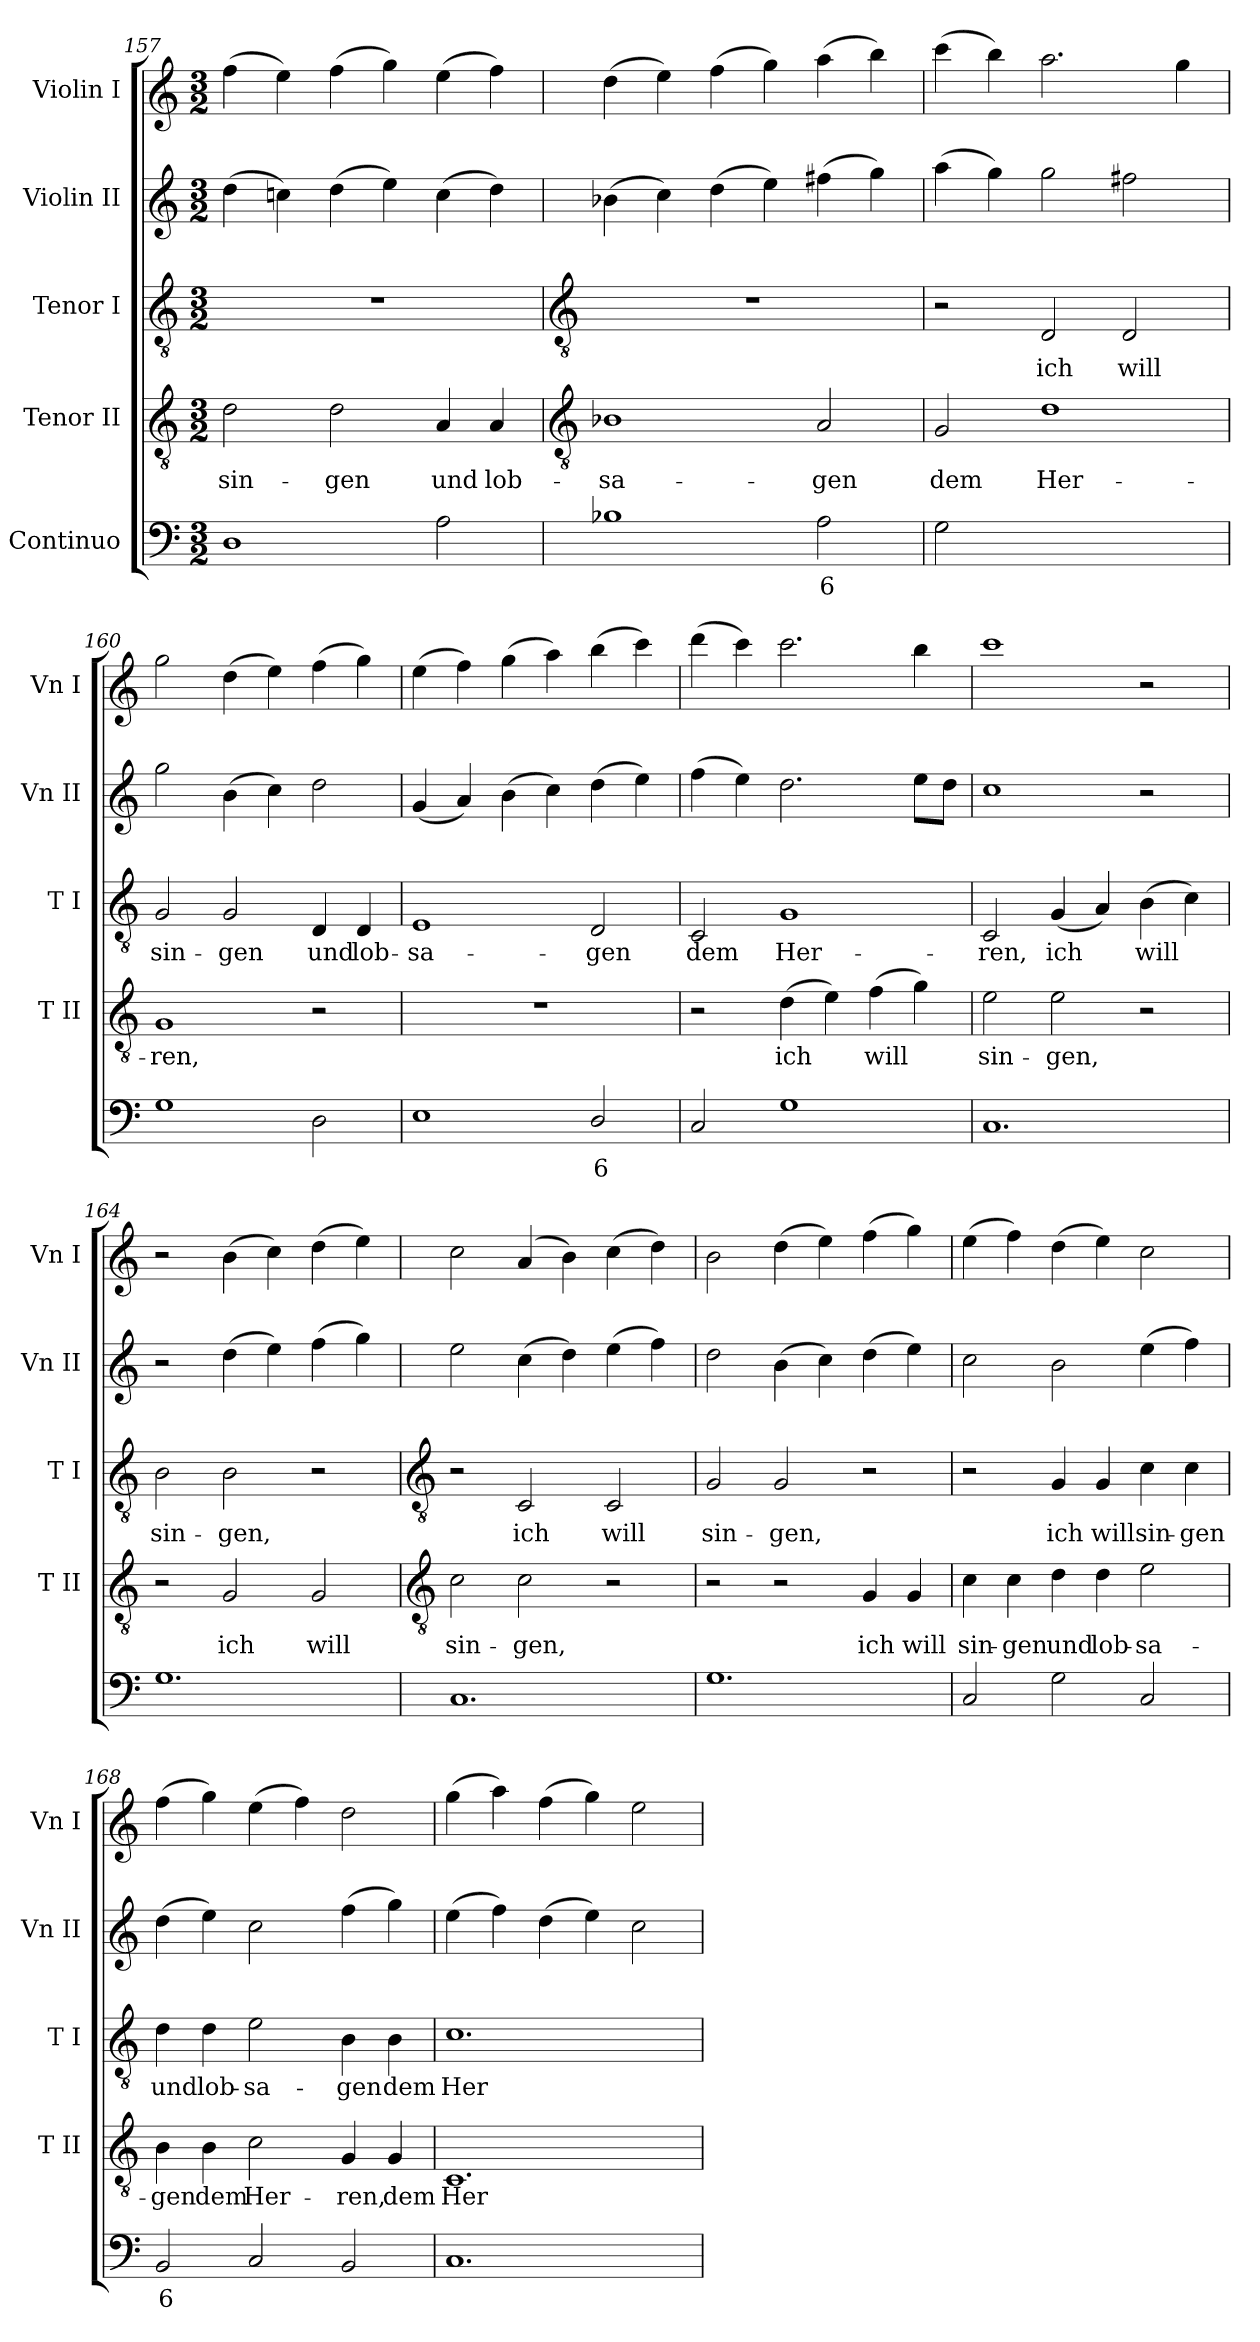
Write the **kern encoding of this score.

**kern	**text	**kern	**text	**kern	**text	**kern	**kern
*part5	*part5	*part4	*part4	*part3	*part3	*part2	*part1
*staff5	*staff5	*staff4	*staff4	*staff3	*staff3	*staff2	*staff1
*I"Continuo	*	*I"Tenor II	*	*I"Tenor I	*	*I"Violin II	*I"Violin I
*	*	*I'T II	*	*I'T I	*	*I'Vn II	*I'Vn I
*clefF4	*	*clefGv2	*	*clefGv2	*	*clefG2	*clefG2
*k[]	*	*k[]	*	*k[]	*	*k[]	*k[]
*C:	*	*C:	*	*C:	*	*C:	*C:
*M3/2	*	*M3/2	*	*M3/2	*	*M3/2	*M3/2
=157	=157	=157	=157	=157	=157	=157	=157
!	!	!	!LO:LY:b	!LO:N:vis=1	!	!	!
1D	.	2d	sin-	1.r	.	(>4dd	(>4ff
.	.	.	.	.	.	4ccn)	4ee)
!	!	!	!LO:LY:b	!	!	!	!
.	.	2d	-gen	.	.	(>4dd	(>4ff
.	.	.	.	.	.	4ee)	4gg)
!	!	!	!LO:LY:b	!	!	!	!
2A	.	4A	und	.	.	(>4cc	(>4ee
!	!	!	!LO:LY:b	!	!	!	!
.	.	4A	lob-	.	.	4dd)	4ff)
!!LO:LB:g=z
=158	=158	=158	=158	=158	=158	=158	=158
*	*	*clefGv2	*	*clefGv2	*	*	*
!	!	!	!LO:LY:b	!LO:N:vis=1	!	!	!
1B-X	.	1B-X	-sa-	1.r	.	(>4b-X	(>4dd
.	.	.	.	.	.	4cc)	4ee)
.	.	.	.	.	.	(>4dd	(>4ff
.	.	.	.	.	.	4ee)	4gg)
!	!LO:LY:b	!	!LO:LY:b	!	!	!	!
2A	6	2A	-gen	.	.	(>4ff#X	(>4aa
.	.	.	.	.	.	4gg)	4bb)
=159	=159	=159	=159	=159	=159	=159	=159
!	!	!	!LO:LY:b	!	!	!	!
2G	.	2G	dem	2r	.	(>4aa	(>4ccc
.	.	.	.	.	.	4gg)	4bb)
!	!LO:LY:b	!	!LO:LY:b	!	!LO:LY:b	!	!
[2Dyy	4	1d	Her-	2D	ich	2gg	2.aa
!	!	!	!	!	!LO:LY:b	!	!
2Dyy]	.	.	.	2D	will	2ff#X	.
.	.	.	.	.	.	.	4gg
=160	=160	=160	=160	=160	=160	=160	=160
!	!	!	!LO:LY:b	!	!LO:LY:b	!	!
1G	.	1G	-ren,	2G	sin-	2gg	2gg
!	!	!	!	!	!LO:LY:b	!	!
.	.	.	.	2G	-gen	(>4b	(>4dd
.	.	.	.	.	.	4cc)	4ee)
!	!	!	!	!	!LO:LY:b	!	!
2D	.	2r	.	4D	und	2dd	(>4ff
!	!	!	!	!	!LO:LY:b	!	!
.	.	.	.	4D	lob-	.	4gg)
=161	=161	=161	=161	=161	=161	=161	=161
!	!	!LO:N:vis=1	!	!	!LO:LY:b	!	!
1E	.	1.r	.	1E	-sa-	(<4g	(>4ee
.	.	.	.	.	.	4a)	4ff)
.	.	.	.	.	.	(>4b	(>4gg
.	.	.	.	.	.	4cc)	4aa)
!	!LO:LY:b	!	!	!	!LO:LY:b	!	!
2D/	6	.	.	2D	-gen	(>4dd	(>4bb
.	.	.	.	.	.	4ee)	4ccc)
=162	=162	=162	=162	=162	=162	=162	=162
!	!	!	!	!	!LO:LY:b	!	!
2C	.	2r	.	2C	dem	(>4ff	(>4ddd
.	.	.	.	.	.	4ee)	4ccc)
!	!	!	!LO:LY:b	!	!LO:LY:b	!	!
1G	.	(>4d	ich	1G	Her-	2.dd	2.ccc
.	.	4e)	.	.	.	.	.
!	!	!	!LO:LY:b	!	!	!	!
.	.	(>4f	will	.	.	.	.
.	.	4g)	.	.	.	8eeL	4bb
.	.	.	.	.	.	8ddJ	.
=163	=163	=163	=163	=163	=163	=163	=163
!	!	!	!LO:LY:b	!	!LO:LY:b	!	!
1.C	.	2e	sin-	2C	-ren,	1cc	1ccc
!	!	!	!LO:LY:b	!	!LO:LY:b	!	!
.	.	2e	-gen,	(<4G	ich	.	.
.	.	.	.	4A)	.	.	.
!	!	!	!	!	!LO:LY:b	!	!
.	.	2r	.	(>4B	will	2r	2r
.	.	.	.	4c)	.	.	.
=164	=164	=164	=164	=164	=164	=164	=164
!	!	!	!	!	!LO:LY:b	!	!
1.G	.	2r	.	2B	sin-	2r	2r
!	!	!	!LO:LY:b	!	!LO:LY:b	!	!
.	.	2G	ich	2B	-gen,	(>4dd	(>4b
.	.	.	.	.	.	4ee)	4cc)
!	!	!	!LO:LY:b	!	!	!	!
.	.	2G	will	2r	.	(>4ff	(>4dd
.	.	.	.	.	.	4gg)	4ee)
!!LO:LB:g=z
=165	=165	=165	=165	=165	=165	=165	=165
*	*	*clefGv2	*	*clefGv2	*	*	*
!	!	!	!LO:LY:b	!	!	!	!
1.C	.	2c	sin-	2r	.	2ee	2cc
!	!	!	!LO:LY:b	!	!LO:LY:b	!	!
.	.	2c	-gen,	2C	ich	(>4cc	(<4a
.	.	.	.	.	.	4dd)	4b)
!	!	!	!	!	!LO:LY:b	!	!
.	.	2r	.	2C	will	(>4ee	(>4cc
.	.	.	.	.	.	4ff)	4dd)
=166	=166	=166	=166	=166	=166	=166	=166
!	!	!	!	!	!LO:LY:b	!	!
1.G	.	2r	.	2G	sin-	2dd	2b
!	!	!	!	!	!LO:LY:b	!	!
.	.	2r	.	2G	-gen,	(>4b	(>4dd
.	.	.	.	.	.	4cc)	4ee)
!	!	!	!LO:LY:b	!	!	!	!
.	.	4G	ich	2r	.	(>4dd	(>4ff
!	!	!	!LO:LY:b	!	!	!	!
.	.	4G	will	.	.	4ee)	4gg)
=167	=167	=167	=167	=167	=167	=167	=167
!	!	!	!LO:LY:b	!	!	!	!
2C	.	4c	sin-	2r	.	2cc	(>4ee
!	!	!	!LO:LY:b	!	!	!	!
.	.	4c	-gen	.	.	.	4ff)
!	!	!	!LO:LY:b	!	!LO:LY:b	!	!
2G	.	4d	und	4G	ich	2b	(>4dd
!	!	!	!LO:LY:b	!	!LO:LY:b	!	!
.	.	4d	lob-	4G	will	.	4ee)
!	!	!	!LO:LY:b	!	!LO:LY:b	!	!
2C	.	2e	-sa-	4c	sin-	(>4ee	2cc
!	!	!	!	!	!LO:LY:b	!	!
.	.	.	.	4c	-gen	4ff)	.
=168	=168	=168	=168	=168	=168	=168	=168
!	!LO:LY:b	!	!LO:LY:b	!	!LO:LY:b	!	!
2BB	6	4B	-gen	4d	und	(>4dd	(>4ff
!	!	!	!LO:LY:b	!	!LO:LY:b	!	!
.	.	4B	dem	4d	lob-	4ee)	4gg)
!	!	!	!LO:LY:b	!	!LO:LY:b	!	!
2C	.	2c	Her-	2e	-sa-	2cc	(>4ee
.	.	.	.	.	.	.	4ff)
!	!	!	!LO:LY:b	!	!LO:LY:b	!	!
2BB	.	4G	-ren,	4B	-gen	(>4ff	2dd
!	!	!	!LO:LY:b	!	!LO:LY:b	!	!
.	.	4G	dem	4B	dem	4gg)	.
=169	=169	=169	=169	=169	=169	=169	=169
!	!	!	!LO:LY:b	!	!LO:LY:b	!	!
1.C	.	1.C	Her-	1.c	Her-	(>4ee	(>4gg
.	.	.	.	.	.	4ff)	4aa)
.	.	.	.	.	.	(>4dd	(>4ff
.	.	.	.	.	.	4ee)	4gg)
.	.	.	.	.	.	2cc	2ee
=	=	=	=	=	=	=	=
*-	*-	*-	*-	*-	*-	*-	*-
